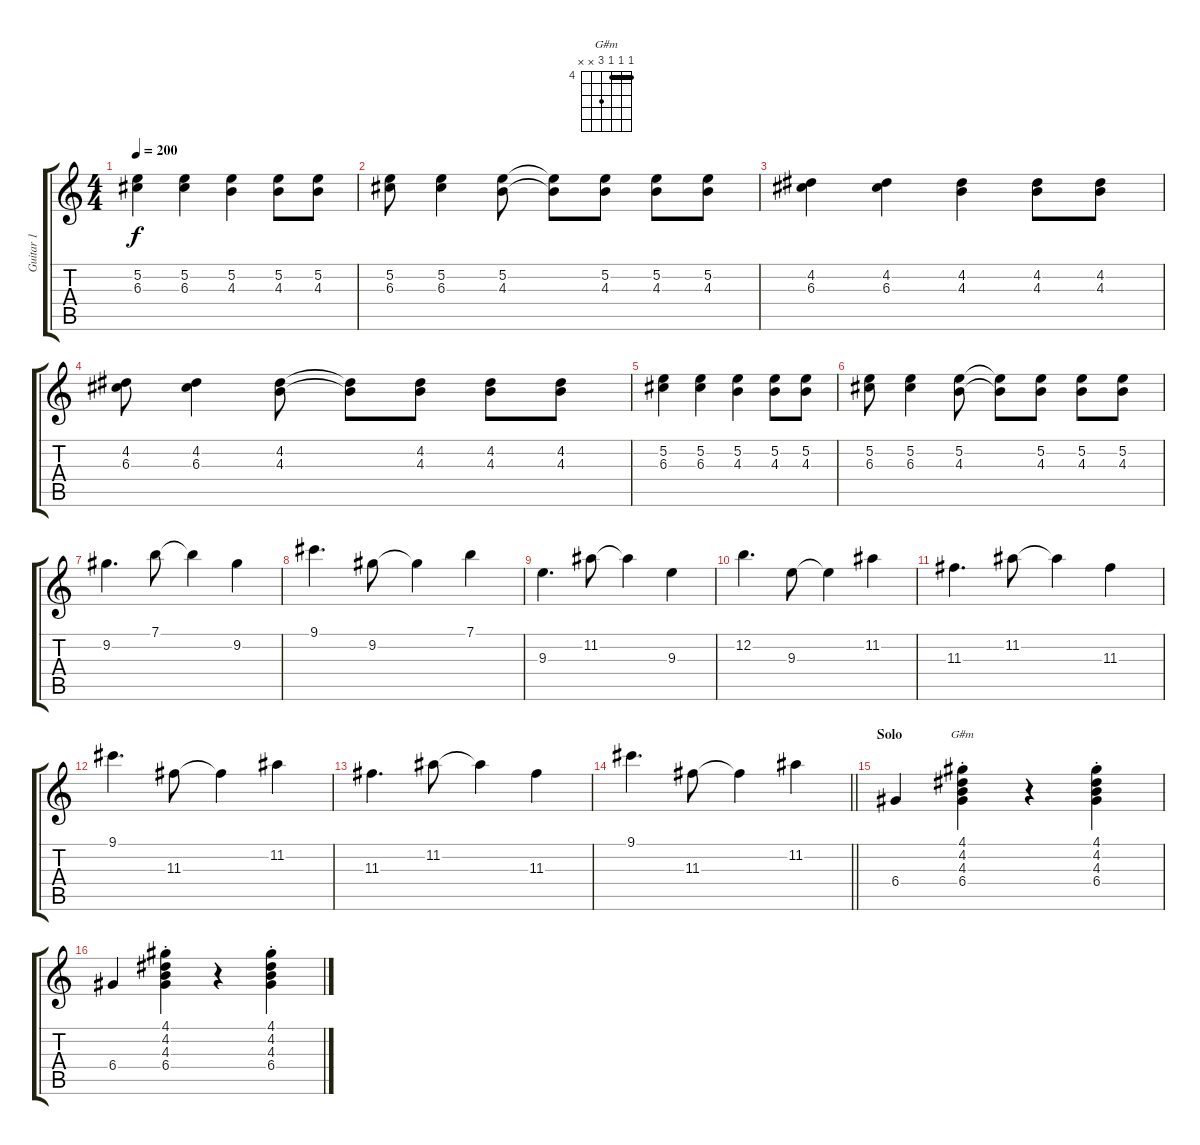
\track ("Guitar 1" "Guitar 1") {instrument distortionguitar}
\staff {score tabs}
\tuning (E4 B3 G3 D3 A2 E2) {hide}
\chord ("G#m" 4 4 4 6 x x) {firstfret 4 barre 4}
\ts (4 4)
\tempo 200
\clef g2
\ks c
(5.2 6.3).4{dy f} (5.2 6.3).4 (5.2 4.3).4 (5.2 4.3).8 (5.2 4.3).8 |
(5.2 6.3).8 (5.2 6.3).4 (5.2 4.3).8 (5.2{t} 4.3{t}).8 (5.2 4.3).8 (5.2 4.3).8 (5.2 4.3).8 |
(4.2 6.3).4 (4.2 6.3).4 (4.2 4.3).4 (4.2 4.3).8 (4.2 4.3).8 |
(4.2 6.3).8 (4.2 6.3).4 (4.2 4.3).8 (4.2{t} 4.3{t}).8 (4.2 4.3).8 (4.2 4.3).8 (4.2 4.3).8 |
(5.2 6.3).4 (5.2 6.3).4 (5.2 4.3).4 (5.2 4.3).8 (5.2 4.3).8 |
(5.2 6.3).8 (5.2 6.3).4 (5.2 4.3).8 (5.2{t} 4.3{t}).8 (5.2 4.3).8 (5.2 4.3).8 (5.2 4.3).8 |
9.2.4{d} 7.1.8 7.1{t}.4 9.2.4 |
9.1.4{d} 9.2.8 9.2{t}.4 7.1.4 |
9.3.4{d} 11.2.8 11.2{t}.4 9.3.4 |
12.2.4{d} 9.3.8 9.3{t}.4 11.2.4 |
11.3.4{d} 11.2.8 11.2{t}.4 11.3.4 |
9.1.4{d} 11.3.8 11.3{t}.4 11.2.4 |
11.3.4{d} 11.2.8 11.2{t}.4 11.3.4 |
\barLineRight lightlight
9.1.4{d} 11.3.8 11.3{t}.4 11.2.4 |
\section ("" "Solo")
6.4.4 (4.1 4.2 4.3 6.4{st}).4{ch "G#m"} r.4 (4.1 4.2 4.3 6.4{st}).4 |
6.4.4 (4.1 4.2 4.3 6.4{st}).4 r.4 (4.1 4.2 4.3 6.4{st}).4
